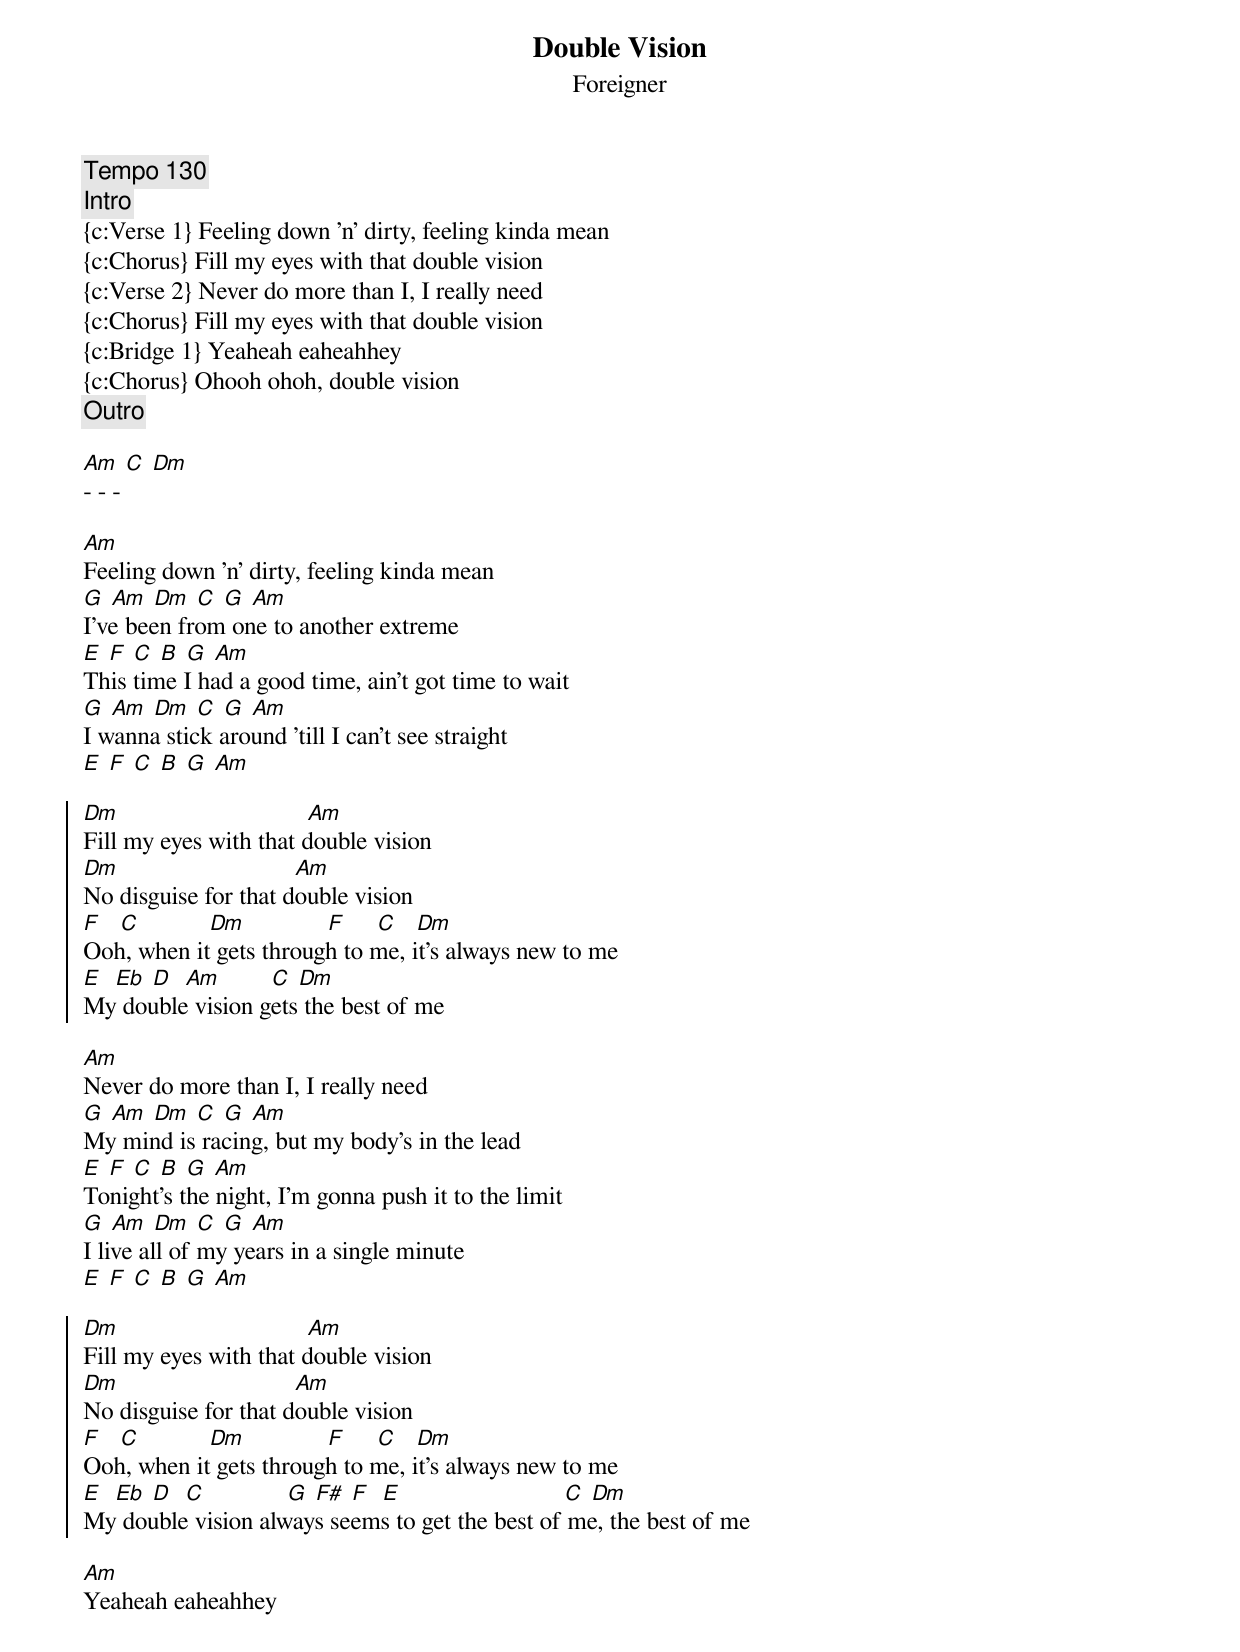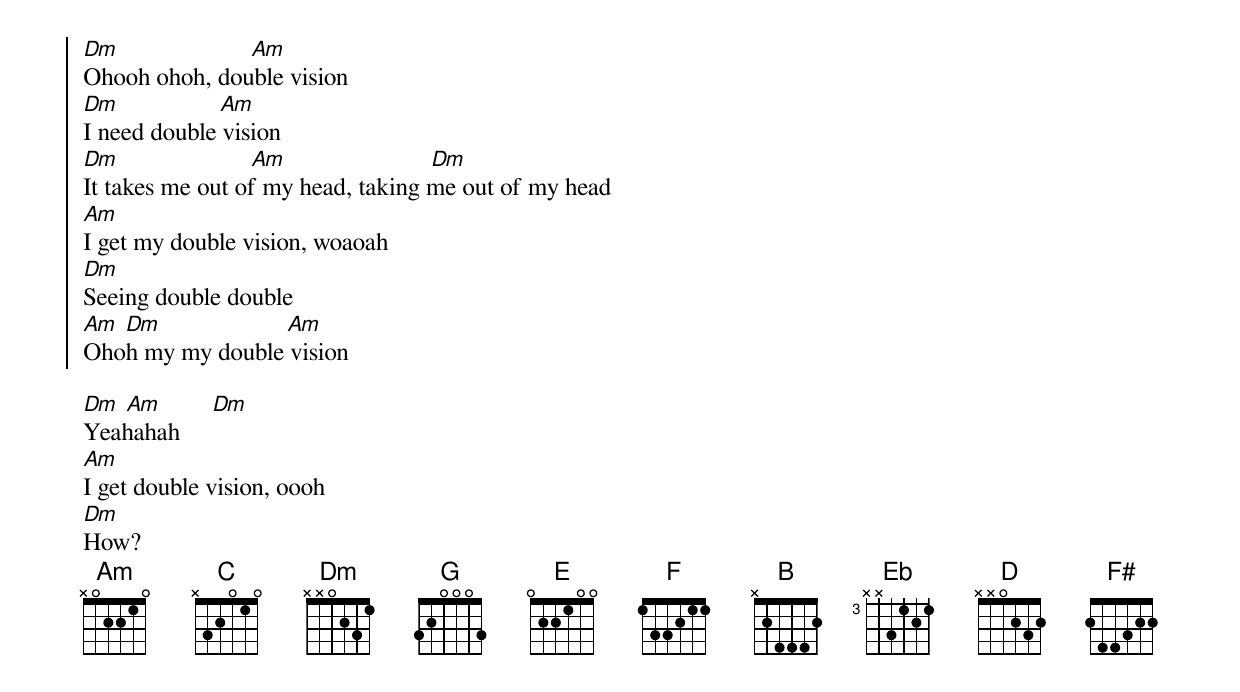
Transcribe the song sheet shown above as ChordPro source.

{t: Double Vision}
{st: Foreigner}
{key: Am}
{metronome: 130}
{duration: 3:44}
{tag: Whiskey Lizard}

{c:Tempo 130}
{c:Intro}
{c:Verse 1} Feeling down 'n' dirty, feeling kinda mean
{c:Chorus} Fill my eyes with that double vision
{c:Verse 2} Never do more than I, I really need
{c:Chorus} Fill my eyes with that double vision
{c:Bridge 1} Yeaheah eaheahhey
{c:Chorus} Ohooh ohoh, double vision
{c:Outro}

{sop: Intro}
[Am] [C] [Dm]
- - -
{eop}

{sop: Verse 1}
[Am]
Feeling down 'n' dirty, feeling kinda mean
[G] [Am] [Dm] [C] [G] [Am]
I've been from one to another extreme
[E] [F] [C] [B] [G] [Am]
This time I had a good time, ain't got time to wait
[G] [Am] [Dm] [C] [G] [Am]
I wanna stick around 'till I can't see straight
[E] [F] [C] [B] [G] [Am]
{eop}

{soc}
[Dm]                              [Am]
Fill my eyes with that double vision
[Dm]                            [Am]
No disguise for that double vision
[F]   [C]           [Dm]             [F]     [C]   [Dm]
Ooh, when it gets through to me, it's always new to me
[E]  [Eb] [D]  [Am]        [C] [Dm]
My double vision gets the best of me
{eoc}

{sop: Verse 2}
[Am]
Never do more than I, I really need
[G] [Am] [Dm] [C] [G] [Am]
My mind is racing, but my body's in the lead
[E] [F] [C] [B] [G] [Am]
Tonight's the night, I'm gonna push it to the limit
[G] [Am] [Dm] [C] [G] [Am]
I live all of my years in a single minute
[E] [F] [C] [B] [G] [Am]
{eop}

{soc}
[Dm]                              [Am]
Fill my eyes with that double vision
[Dm]                            [Am]
No disguise for that double vision
[F]   [C]           [Dm]             [F]     [C]   [Dm]
Ooh, when it gets through to me, it's always new to me
[E]  [Eb] [D]  [C]             [G] [F#] [F]  [E]                          [C] [Dm]
My double vision always seems to get the best of me, the best of me
{eoc}

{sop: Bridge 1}
[Am]
Yeaheah eaheahhey
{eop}

{soc}
[Dm]                     [Am]
Ohooh ohoh, double vision
[Dm]                [Am]
I need double vision
[Dm]                     [Am]                       [Dm]
It takes me out of my head, taking me out of my head
[Am]
I get my double vision, woaoah
[Dm]
Seeing double double
[Am] [Dm]                    [Am]
Ohoh my my double vision
{eoc}

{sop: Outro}
[Dm] [Am]        [Dm]
Yeahahah
[Am]
I get double vision, oooh
[Dm]
How?
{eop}
